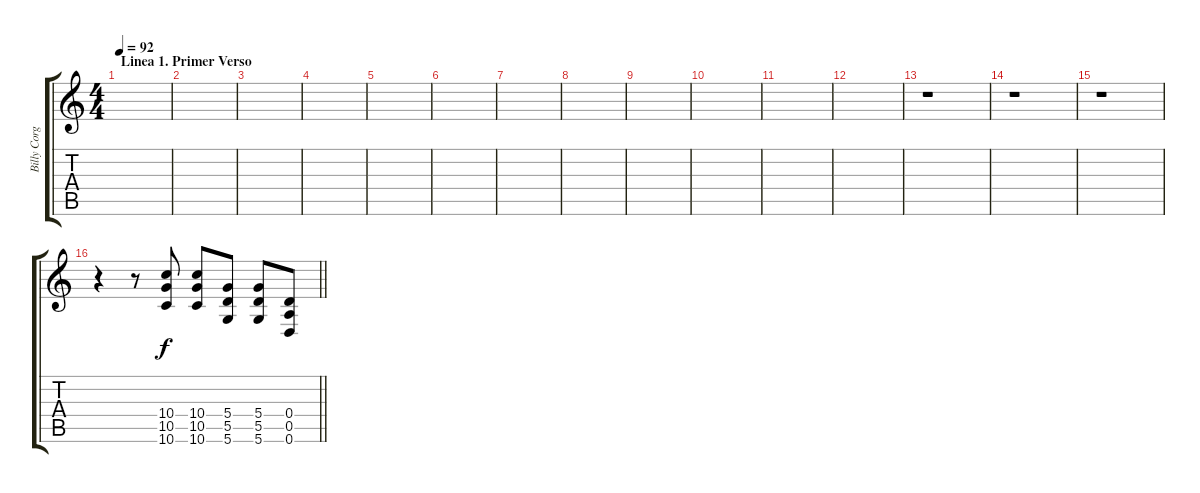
\track ("Billy Corgan" "Billy Corg") {instrument distortionguitar}
\staff {score tabs}
\tuning (E4 B3 G3 D3 A2 D2) {hide}
\ts (4 4)
\section ("" "Linea 1. Primer Verso")
\tempo 92
\clef g2
\ks c
|
|
|
|
|
|
|
|
|
|
|
|
r.1 |
r.1 |
r.1 |
\barLineRight lightlight
r.4 r.8 (10.4 10.5 10.6).8 (10.4 10.5 10.6).8 (5.4 5.5 5.6).8 (5.4 5.5 5.6).8 (0.4 0.5 0.6).8
